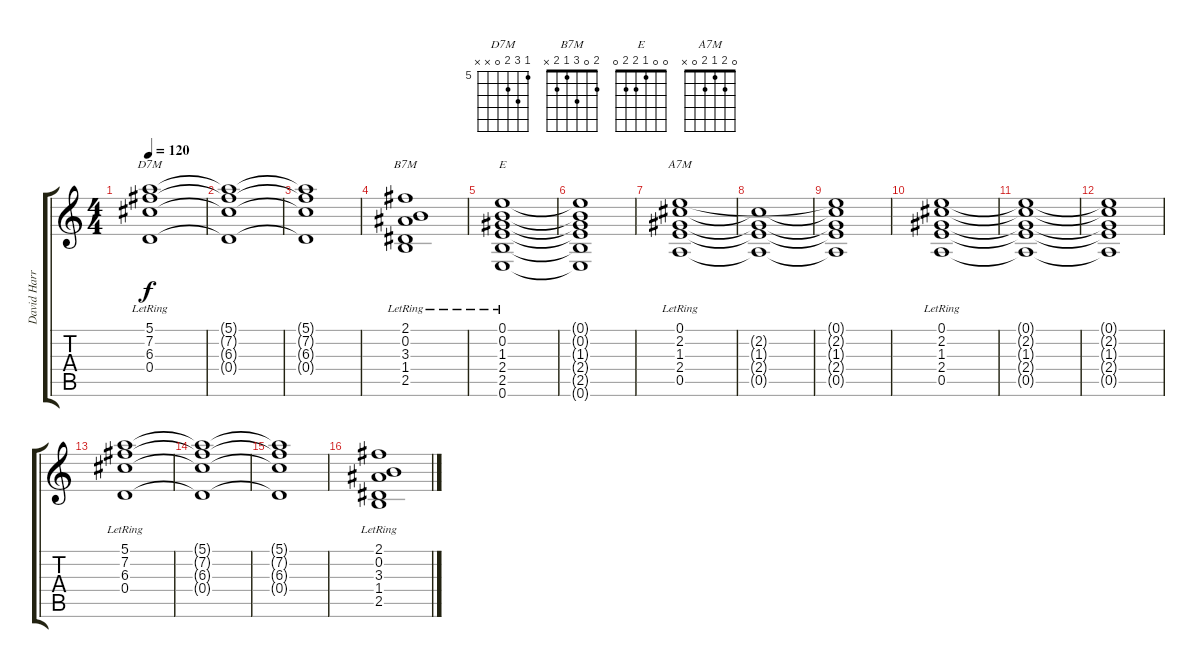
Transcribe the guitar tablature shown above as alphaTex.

\track ("David Harris" "David Harr") {instrument overdrivenguitar}
\staff {score tabs}
\tuning (E4 B3 G3 D3 A2 E2) {hide}
\chord ("D7M" 5 7 6 0 x x) {firstfret 5}
\chord ("B7M" 2 0 3 1 2 x)
\chord ("E" 0 0 1 2 2 0)
\chord ("A7M" 0 2 1 2 0 x)
\ts (4 4)
\tempo 120
\clef g2
\ks c
(5.1{lr} 7.2{lr} 6.3{lr} 0.4{lr}).1{ch "D7M" dy f} |
(5.1{t} 7.2{t} 6.3{t} 0.4{t}).1 |
(5.1{t} 7.2{t} 6.3{t} 0.4{t}).1 |
(2.1{lr} 0.2{lr} 3.3{lr} 1.4{lr} 2.5{lr}).1{ch "B7M"} |
(0.1{lr} 0.2{lr} 1.3{lr} 2.4{lr} 2.5{lr} 0.6{lr}).1{ch "E"} |
(0.1{t} 0.2{t} 1.3{t} 2.4{t} 2.5{t} 0.6{t}).1 |
(0.1{lr} 2.2{lr} 1.3{lr} 2.4{lr} 0.5{lr}).1{ch "A7M"} |
(2.2{t} 1.3{t} 2.4{t} 0.5{t}).1 |
(0.1{t} 2.2{t} 1.3{t} 2.4{t} 0.5{t}).1 |
(0.1{lr} 2.2{lr} 1.3{lr} 2.4{lr} 0.5{lr}).1 |
(0.1{t} 2.2{t} 1.3{t} 2.4{t} 0.5{t}).1 |
(0.1{t} 2.2{t} 1.3{t} 2.4{t} 0.5{t}).1 |
(5.1{lr} 7.2{lr} 6.3{lr} 0.4{lr}).1 |
(5.1{t} 7.2{t} 6.3{t} 0.4{t}).1 |
(5.1{t} 7.2{t} 6.3{t} 0.4{t}).1 |
(2.1{lr} 0.2{lr} 3.3{lr} 1.4{lr} 2.5{lr}).1
